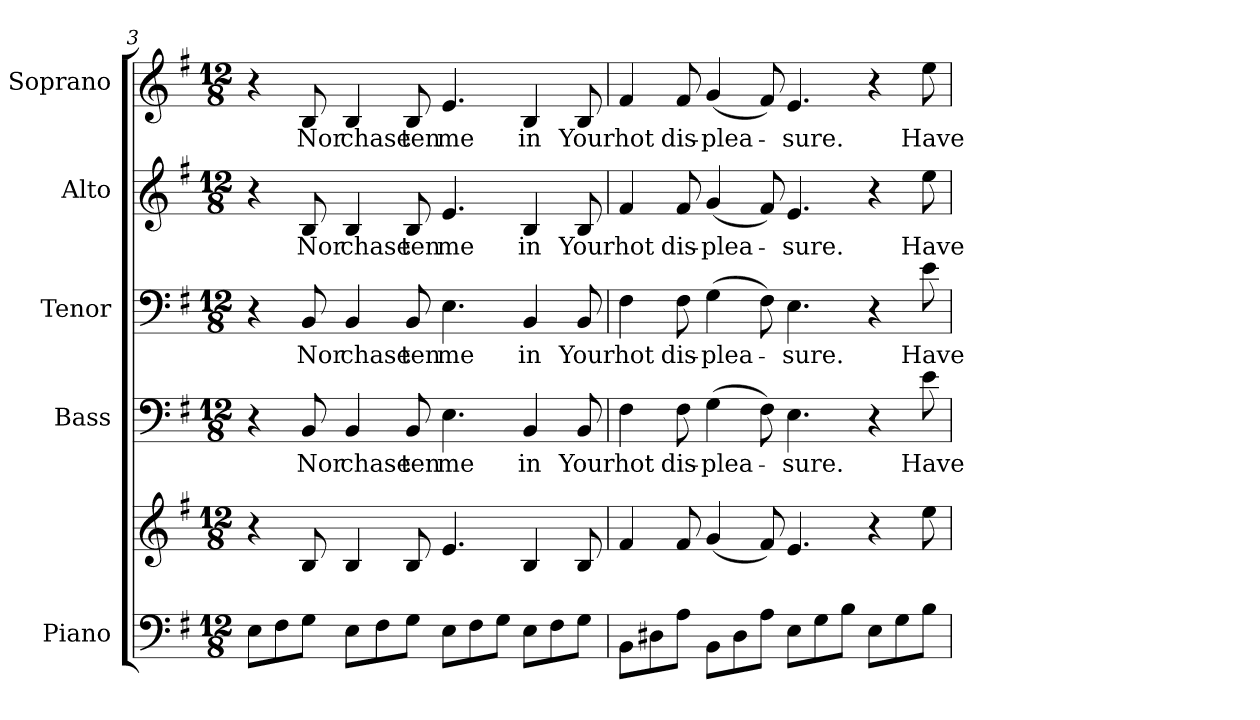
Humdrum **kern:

**kern	**kern	**kern	**text	**kern	**text	**kern	**text	**kern	**text
*part5	*part5	*part4	*part4	*part3	*part3	*part2	*part2	*part1	*part1
*staff6	*staff5	*staff4	*staff4	*staff3	*staff3	*staff2	*staff2	*staff1	*staff1
*I"Piano	*	*I"Bass	*	*I"Tenor	*	*I"Alto	*	*I"Soprano	*
*I'Pno.	*	*I'B.	*	*I'T.	*	*I'A.	*	*I'S.	*
!!LO:PB:g=z
*clefF4	*clefG2	*clefF4	*	*clefF4	*	*clefG2	*	*clefG2	*
*k[f#]	*k[f#]	*k[f#]	*	*k[f#]	*	*k[f#]	*	*k[f#]	*
*G:	*G:	*G:	*	*G:	*	*G:	*	*G:	*
*M12/8	*M12/8	*M12/8	*	*M12/8	*	*M12/8	*	*M12/8	*
=3	=3	=3	=3	=3	=3	=3	=3	=3	=3
8Ei\L	4r	4r	.	4r	.	4r	.	4r	.
8F#i\	.	.	.	.	.	.	.	.	.
!	!	!	!LO:LY:b:color=#000000	!	!	!	!	!	!
!	!	!	!	!	!LO:LY:b:color=#000000	!	!	!	!
!	!	!	!	!	!	!	!LO:LY:b:color=#000000	!	!
!	!	!	!	!	!	!	!	!	!LO:LY:b:color=#000000
8Gi\J	8Bi/	8BBi/	Nor	8BBi/	Nor	8Bi/	Nor	8Bi/	Nor
!	!	!	!LO:LY:b:color=#000000	!	!	!	!	!	!
!	!	!	!	!	!LO:LY:b:color=#000000	!	!	!	!
!	!	!	!	!	!	!	!LO:LY:b:color=#000000	!	!
!	!	!	!	!	!	!	!	!	!LO:LY:b:color=#000000
8Ei\L	4Bi/	4BBi/	chase	4BBi/	chase	4Bi/	chase	4Bi/	chase
8F#i\	.	.	.	.	.	.	.	.	.
!	!	!	!LO:LY:b:color=#000000	!	!	!	!	!	!
!	!	!	!	!	!LO:LY:b:color=#000000	!	!	!	!
!	!	!	!	!	!	!	!LO:LY:b:color=#000000	!	!
!	!	!	!	!	!	!	!	!	!LO:LY:b:color=#000000
8Gi\J	8Bi/	8BBi/	ten	8BBi/	ten	8Bi/	ten	8Bi/	ten
!	!	!	!LO:LY:b:color=#000000	!	!	!	!	!	!
!	!	!	!	!	!LO:LY:b:color=#000000	!	!	!	!
!	!	!	!	!	!	!	!LO:LY:b:color=#000000	!	!
!	!	!	!	!	!	!	!	!	!LO:LY:b:color=#000000
8Ei\L	4.ei/	4.Ei\	me	4.Ei\	me	4.ei/	me	4.ei/	me
8F#i\	.	.	.	.	.	.	.	.	.
8Gi\J	.	.	.	.	.	.	.	.	.
!	!	!	!LO:LY:b:color=#000000	!	!	!	!	!	!
!	!	!	!	!	!LO:LY:b:color=#000000	!	!	!	!
!	!	!	!	!	!	!	!LO:LY:b:color=#000000	!	!
!	!	!	!	!	!	!	!	!	!LO:LY:b:color=#000000
8Ei\L	4Bi/	4BBi/	in	4BBi/	in	4Bi/	in	4Bi/	in
8F#i\	.	.	.	.	.	.	.	.	.
!	!	!	!LO:LY:b:color=#000000	!	!	!	!	!	!
!	!	!	!	!	!LO:LY:b:color=#000000	!	!	!	!
!	!	!	!	!	!	!	!LO:LY:b:color=#000000	!	!
!	!	!	!	!	!	!	!	!	!LO:LY:b:color=#000000
8Gi\J	8Bi/	8BBi/	Your	8BBi/	Your	8Bi/	Your	8Bi/	Your
=4	=4	=4	=4	=4	=4	=4	=4	=4	=4
!	!	!	!LO:LY:b:color=#000000	!	!	!	!	!	!
!	!	!	!	!	!LO:LY:b:color=#000000	!	!	!	!
!	!	!	!	!	!	!	!LO:LY:b:color=#000000	!	!
!	!	!	!	!	!	!	!	!	!LO:LY:b:color=#000000
8BBi\L	4f#i/	4F#i\	hot	4F#i\	hot	4f#i/	hot	4f#i/	hot
8D#Xi\	.	.	.	.	.	.	.	.	.
!	!	!	!LO:LY:b:color=#000000	!	!	!	!	!	!
!	!	!	!	!	!LO:LY:b:color=#000000	!	!	!	!
!	!	!	!	!	!	!	!LO:LY:b:color=#000000	!	!
!	!	!	!	!	!	!	!	!	!LO:LY:b:color=#000000
8Ai\J	8f#i/	8F#i\	dis-	8F#i\	dis-	8f#i/	dis-	8f#i/	dis-
!	!	!	!LO:LY:b:color=#000000	!	!	!	!	!	!
!	!	!	!	!	!LO:LY:b:color=#000000	!	!	!	!
!	!	!	!	!	!	!	!LO:LY:b:color=#000000	!	!
!	!	!	!	!	!	!	!	!	!LO:LY:b:color=#000000
8BBi\L	(4gi/	(4Gi\	-plea-	(4Gi\	-plea-	(4gi/	-plea-	(4gi/	-plea-
8D#i\	.	.	.	.	.	.	.	.	.
8Ai\J	8f#i/)	8F#i\)	.	8F#i\)	.	8f#i/)	.	8f#i/)	.
!	!	!	!LO:LY:b:color=#000000	!	!	!	!	!	!
!	!	!	!	!	!LO:LY:b:color=#000000	!	!	!	!
!	!	!	!	!	!	!	!LO:LY:b:color=#000000	!	!
!	!	!	!	!	!	!	!	!	!LO:LY:b:color=#000000
8Ei\L	4.ei/	4.Ei\	-sure.	4.Ei\	-sure.	4.ei/	-sure.	4.ei/	-sure.
8Gi\	.	.	.	.	.	.	.	.	.
8Bi\J	.	.	.	.	.	.	.	.	.
8Ei\L	4r	4r	.	4r	.	4r	.	4r	.
8Gi\	.	.	.	.	.	.	.	.	.
!	!	!	!LO:LY:b:color=#000000	!	!	!	!	!	!
!	!	!	!	!	!LO:LY:b:color=#000000	!	!	!	!
!	!	!	!	!	!	!	!LO:LY:b:color=#000000	!	!
!	!	!	!	!	!	!	!	!	!LO:LY:b:color=#000000
8Bi\J	8eei\	8ei\	Have	8ei\	Have	8eei\	Have	8eei\	Have
=	=	=	=	=	=	=	=	=	=
*-	*-	*-	*-	*-	*-	*-	*-	*-	*-
